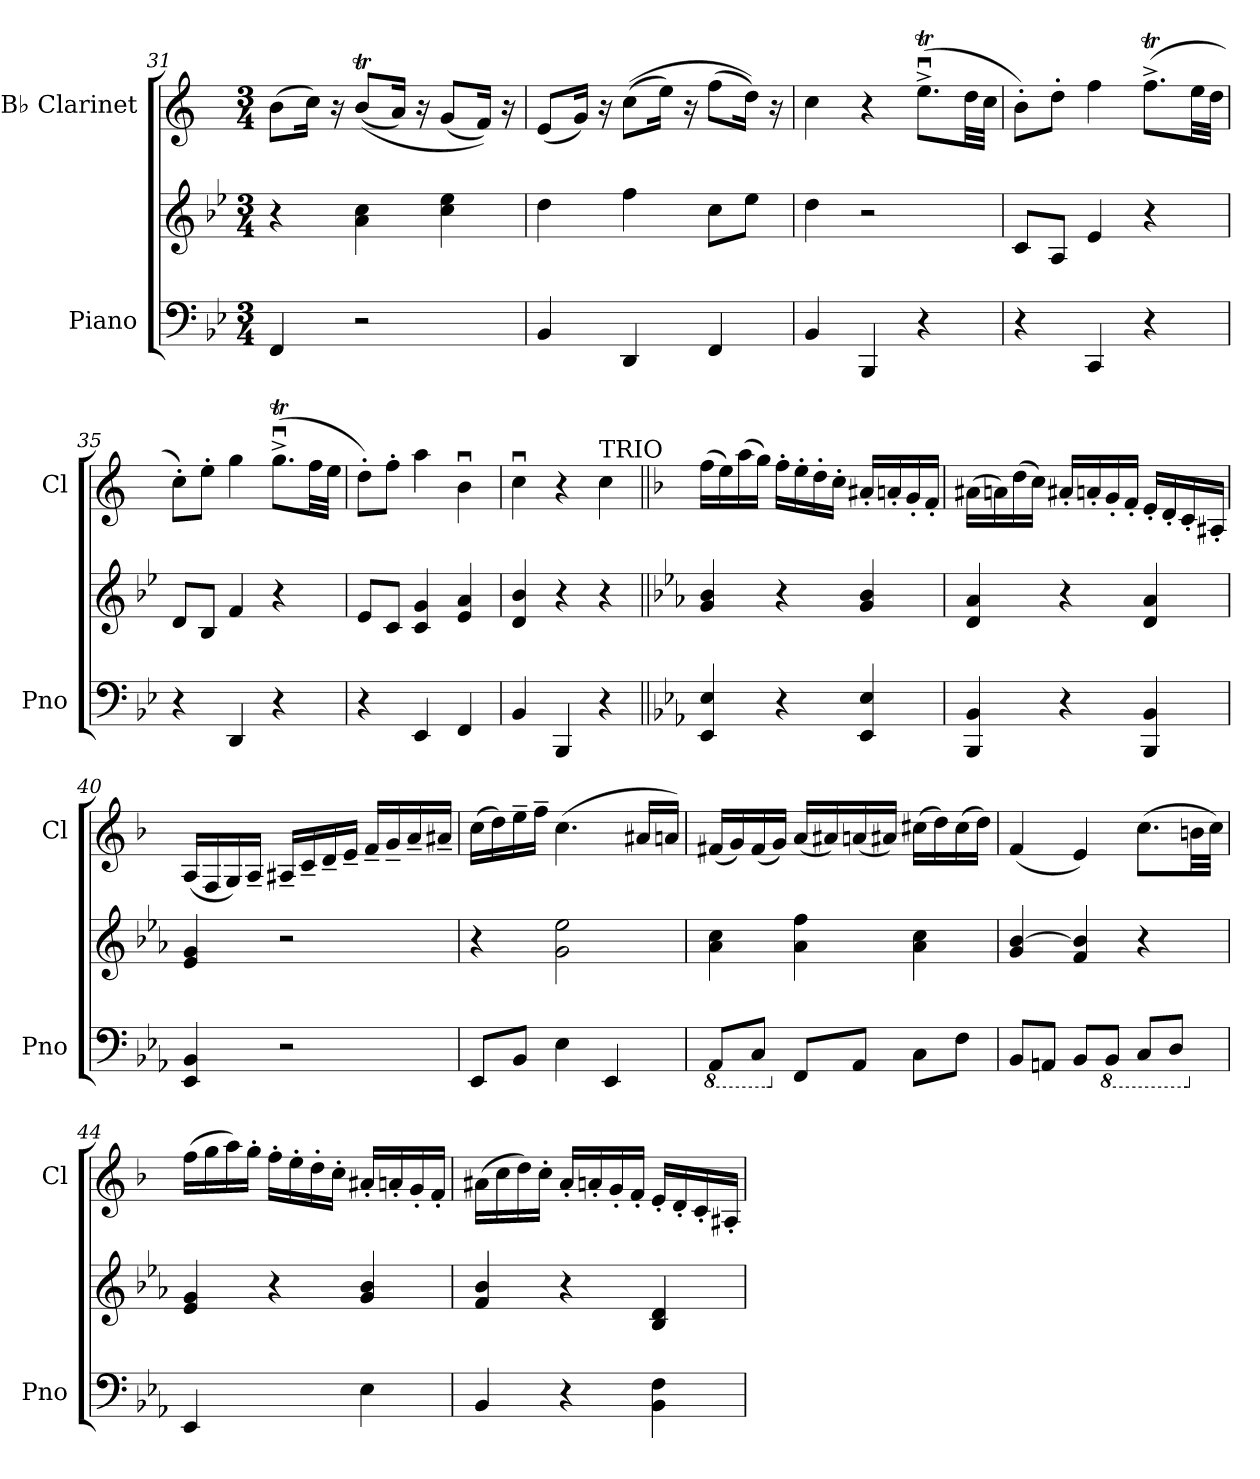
**kern	**kern	**kern
*part2	*part2	*part1
*staff3	*staff2	*staff1
*I"Piano	*	*I"B♭ Clarinet
*I'Pno	*	*I'Cl
*clefF4	*clefG2	*clefG2
*	*	*ITrd1c2
*k[b-e-]	*k[b-e-]	*k[b-e-]
*M3/4	*M3/4	*M3/4
=31	=31	=31
4FF/	4r	(8a\L
.	.	16b-\Jk)
.	.	16r
2r	4a\ 4cc\	((8at/L
.	.	16g/Jk)
.	.	16r
.	4cc\ 4ee-\	(8f/L
.	.	16e-/Jk))
.	.	16r
!!LO:LB:g=z
=32	=32	=32
4BB-/	4dd\	(8d/L
.	.	16f/Jk)
.	.	16r
4DD/	4ff\	((8b-\L
.	.	16dd\Jk)
.	.	16r
4FF/	8cc\L	(8ee-\L
.	8ee-\J	16cc\Jk))
.	.	16r
=33	=33	=33
4BB-/	4dd\	4b-\
4BBB-/	2r	4r
4r	.	(8.ddtu^\L
.	.	32cc\LL
.	.	32b-\JJJ
=34	=34	=34
4r	8c/L	8a'\L)
.	8A/J	8cc'\J
4CC/	4e-/	4ee-\
4r	4r	(8.ee-T^\L
.	.	32dd\LL
.	.	32cc\JJJ
=35	=35	=35
4r	8d/L	8b-'\L)
.	8B-/J	8dd'\J
4DD/	4f/	4ff\
4r	4r	(8.ffTu^\L
.	.	32ee-\LL
.	.	32dd\JJJ
=36	=36	=36
4r	8e-/L	8cc'\L)
.	8c/J	8ee-'\J
4EE-/	4c/ 4g/	4gg\
4FF/	4e-/ 4a/	4au\
=37	=37	=37
4BB-/	4d/ 4b-/	4b-u\
4BBB-/	4r	4r
!	!	!LO:TX:a:t=TRIO
4r	4r	4b-\
!!LO:PB:g=z
=38||	=38||	=38||
*k[b-e-a-]	*k[b-e-a-]	*k[b-e-a-]
4EE-/ 4E-/	4g/ 4b-/	(16ee-\LL
.	.	16dd\)
.	.	(16gg\
.	.	16ff\JJ)
4r	4r	16ee-'\LL
.	.	16dd'\
.	.	16cc'\
.	.	16b-'\JJ
4EE-/ 4E-/	4g/ 4b-/	16g#X'/LL
.	.	16gn'/
.	.	16f'/
.	.	16e-'/JJ
=39	=39	=39
4BBB-/ 4BB-/	4d/ 4a-/	(16g#X\LL
.	.	16gn\)
.	.	(16cc\
.	.	16b-\JJ)
4r	4r	16g#X'/LL
.	.	16gn'/
.	.	16f'/
.	.	16e-'/JJ
4BBB-/ 4BB-/	4d/ 4a-/	16d'/LL
.	.	16c'/
.	.	16B-'/
.	.	16G#X'/JJ
=40	=40	=40
4EE-/ 4BB-/	4e-/ 4g/	(16G/LL
.	.	16E-/
.	.	16F/)
.	.	16G~/JJ
2r	2r	16G#X~/LL
.	.	16B-~/
.	.	16c~/
.	.	16d~/JJ
.	.	16e-~/LL
.	.	16f~/
.	.	16g~/
.	.	16g#X~/JJ
!!LO:LB:g=z
=41	=41	=41
8EE-/L	4r	(16b-\LL
.	.	16cc\)
8BB-/J	.	16dd~\
.	.	16ee-~\JJ
4E-\	2g\ 2ee-\	(4.b-\
4EE-/	.	.
.	.	16g#X/LL
.	.	16gn/JJ)
=42	=42	=42
*8ba	*	*
8AAA-/L	4a-\ 4cc\	(16en/LL
.	.	16f/)
8CC/J	.	(16e/
.	.	16f/JJ)
*X8ba	*	*
8FF/L	4a-\ 4ff\	(16g/LL
.	.	16g#X/)
8AA-/J	.	(16gn/
.	.	16g#X/JJ)
8C\L	4a-\ 4cc\	(16bn\LL
.	.	16cc\)
8F\J	.	(16b\
.	.	16cc\JJ)
=43	=43	=43
8BB-/L	4g/ [4b-/	(4e-/
8AAn/J	.	.
8BB-/L	4f/ 4b-/]	4d/)
*8ba	*	*
8BBB-/J	.	.
8CC/L	4r	(8.b-\L
8DD/J	.	.
.	.	32an\LL
.	.	32b-\JJJ)
!!LO:LB:g=z
=44	=44	=44
*X8ba	*	*
4EE-/	4e-/ 4g/	(16ee-\LL
.	.	16ff\
.	.	16gg\)
.	.	16ff'\JJ
4ryy	4r	16ee-'\LL
.	.	16dd'\
.	.	16cc'\
.	.	16b-'\JJ
4E-\	4g/ 4b-/	16g#X'/LL
.	.	16gn'/
.	.	16f'/
.	.	16e-'/JJ
=45	=45	=45
4BB-/	4f/ 4b-/	(16g#X\LL
.	.	16b-\
.	.	16cc\)
.	.	16b-'\JJ
4r	4r	16g#'/LL
.	.	16gn'/
.	.	16f'/
.	.	16e-'/JJ
4BB-\ 4F\	4B-/ 4d/	16d'/LL
.	.	16c'/
.	.	16B-'/
.	.	16G#X'/JJ
=	=	=
*-	*-	*-
